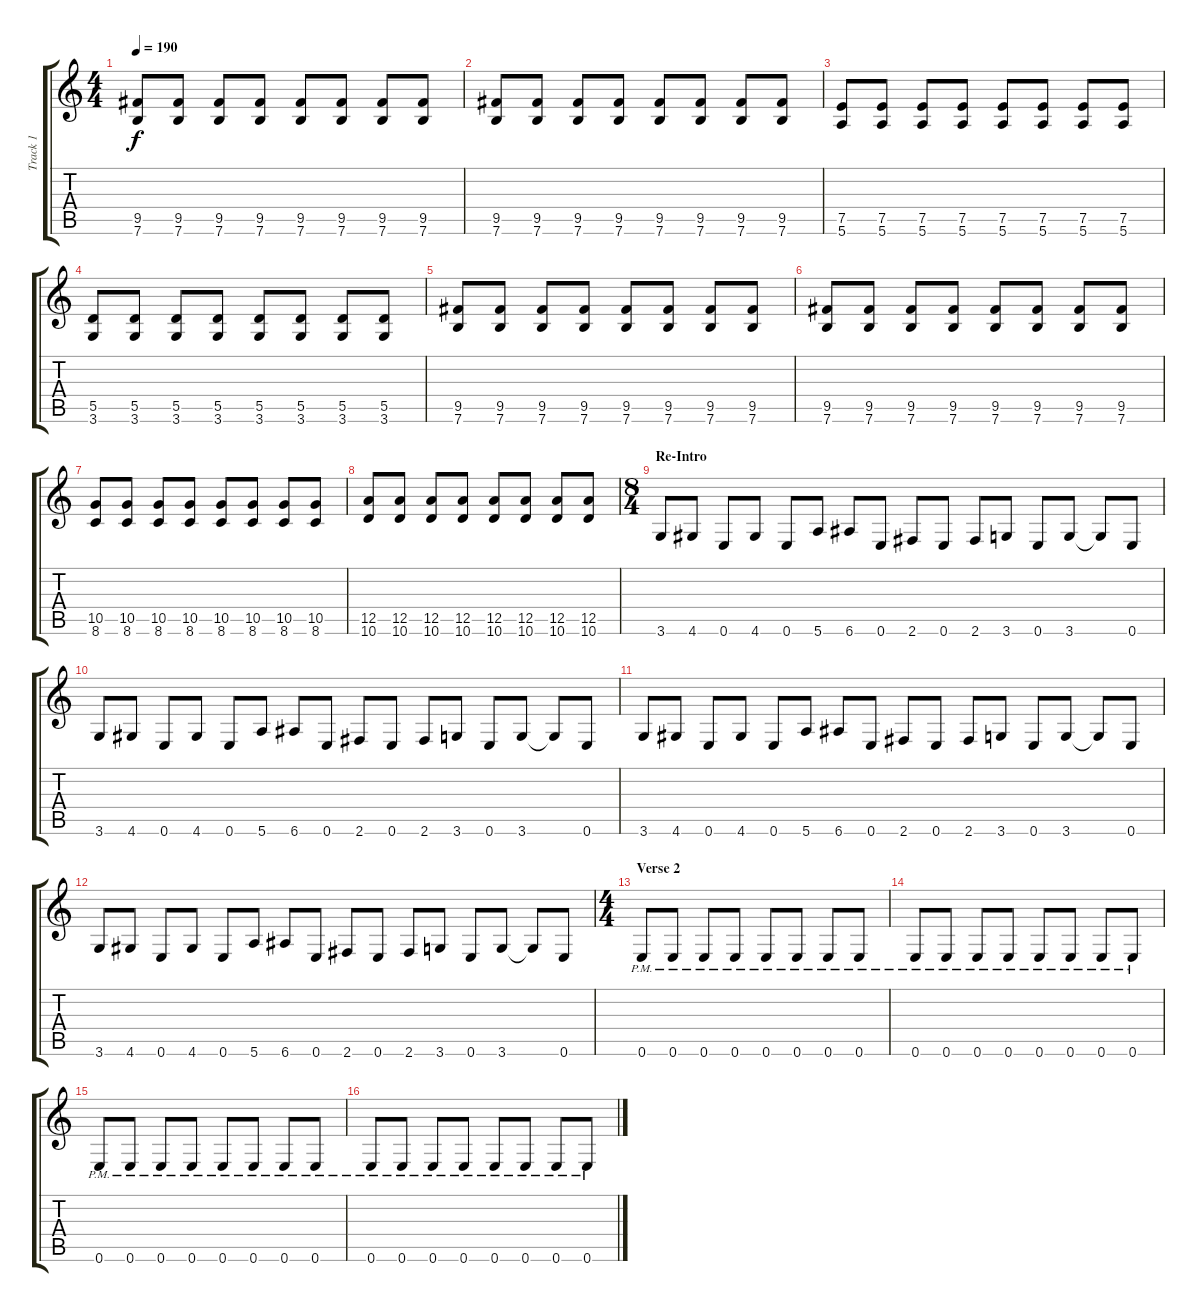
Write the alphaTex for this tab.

\track ("Track 1" "Track 1") {instrument distortionguitar}
\staff {score tabs}
\tuning (E4 B3 G3 D3 A2 E2) {hide}
\ts (4 4)
\tempo 190
\clef g2
\ks c
(9.5 7.6).8{dy f} (9.5 7.6).8 (9.5 7.6).8 (9.5 7.6).8 (9.5 7.6).8 (9.5 7.6).8 (9.5 7.6).8 (9.5 7.6).8 |
(9.5 7.6).8 (9.5 7.6).8 (9.5 7.6).8 (9.5 7.6).8 (9.5 7.6).8 (9.5 7.6).8 (9.5 7.6).8 (9.5 7.6).8 |
(7.5 5.6).8 (7.5 5.6).8 (7.5 5.6).8 (7.5 5.6).8 (7.5 5.6).8 (7.5 5.6).8 (7.5 5.6).8 (7.5 5.6).8 |
(5.5 3.6).8 (5.5 3.6).8 (5.5 3.6).8 (5.5 3.6).8 (5.5 3.6).8 (5.5 3.6).8 (5.5 3.6).8 (5.5 3.6).8 |
(9.5 7.6).8 (9.5 7.6).8 (9.5 7.6).8 (9.5 7.6).8 (9.5 7.6).8 (9.5 7.6).8 (9.5 7.6).8 (9.5 7.6).8 |
(9.5 7.6).8 (9.5 7.6).8 (9.5 7.6).8 (9.5 7.6).8 (9.5 7.6).8 (9.5 7.6).8 (9.5 7.6).8 (9.5 7.6).8 |
(10.5 8.6).8 (10.5 8.6).8 (10.5 8.6).8 (10.5 8.6).8 (10.5 8.6).8 (10.5 8.6).8 (10.5 8.6).8 (10.5 8.6).8 |
(12.5 10.6).8 (12.5 10.6).8 (12.5 10.6).8 (12.5 10.6).8 (12.5 10.6).8 (12.5 10.6).8 (12.5 10.6).8 (12.5 10.6).8 |
\ts (8 4)
\section ("" "Re-Intro")
3.6.8 4.6.8 0.6.8 4.6.8 0.6.8 5.6.8 6.6.8 0.6.8 2.6.8 0.6.8 2.6.8 3.6.8 0.6.8 3.6.8 3.6{t}.8 0.6.8 |
3.6.8 4.6.8 0.6.8 4.6.8 0.6.8 5.6.8 6.6.8 0.6.8 2.6.8 0.6.8 2.6.8 3.6.8 0.6.8 3.6.8 3.6{t}.8 0.6.8 |
3.6.8 4.6.8 0.6.8 4.6.8 0.6.8 5.6.8 6.6.8 0.6.8 2.6.8 0.6.8 2.6.8 3.6.8 0.6.8 3.6.8 3.6{t}.8 0.6.8 |
3.6.8 4.6.8 0.6.8 4.6.8 0.6.8 5.6.8 6.6.8 0.6.8 2.6.8 0.6.8 2.6.8 3.6.8 0.6.8 3.6.8 3.6{t}.8 0.6.8 |
\ts (4 4)
\section ("" "Verse 2")
0.6{pm}.8 0.6{pm}.8 0.6{pm}.8 0.6{pm}.8 0.6{pm}.8 0.6{pm}.8 0.6{pm}.8 0.6{pm}.8 |
0.6{pm}.8 0.6{pm}.8 0.6{pm}.8 0.6{pm}.8 0.6{pm}.8 0.6{pm}.8 0.6{pm}.8 0.6{pm}.8 |
0.6{pm}.8 0.6{pm}.8 0.6{pm}.8 0.6{pm}.8 0.6{pm}.8 0.6{pm}.8 0.6{pm}.8 0.6{pm}.8 |
0.6{pm}.8 0.6{pm}.8 0.6{pm}.8 0.6{pm}.8 0.6{pm}.8 0.6{pm}.8 0.6{pm}.8 0.6{pm}.8
